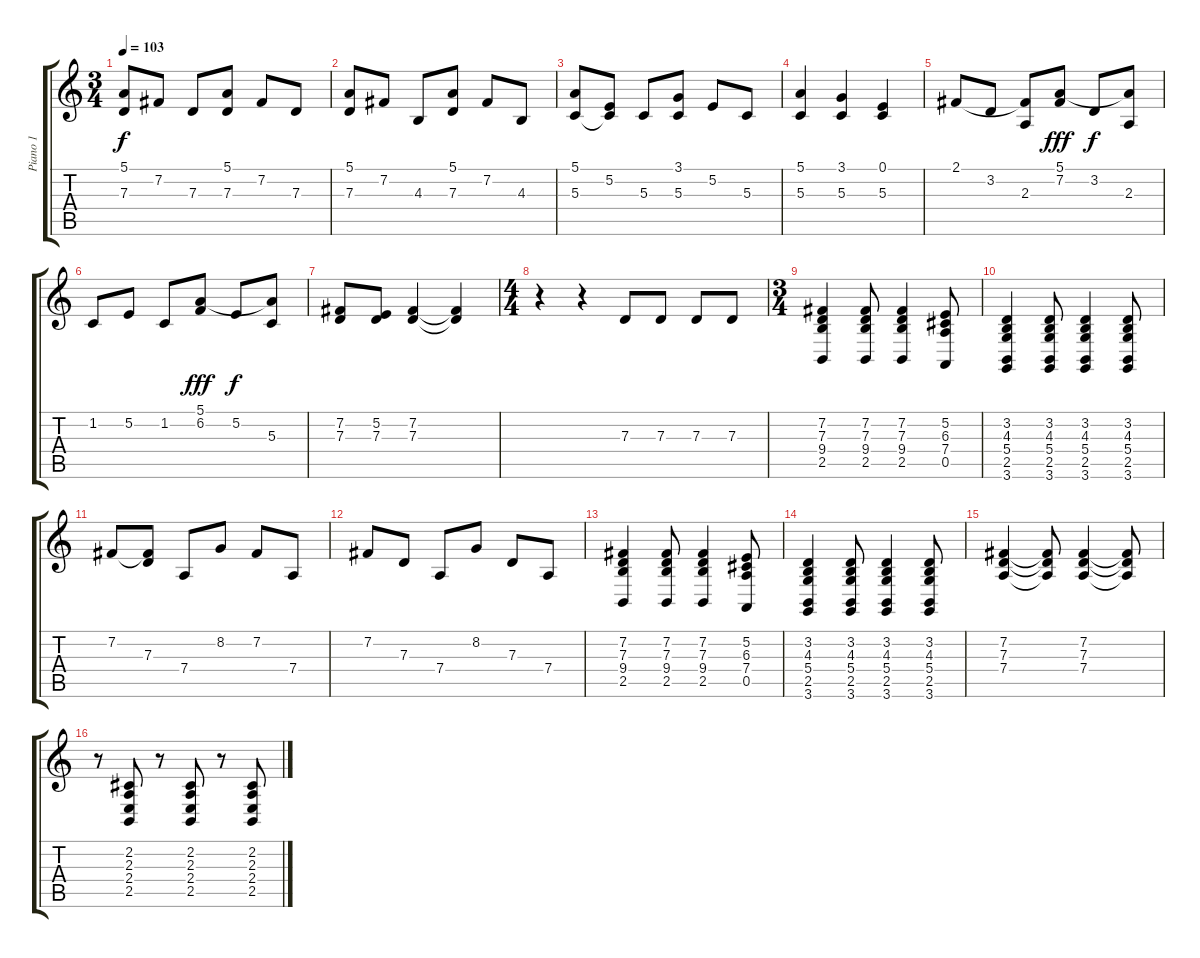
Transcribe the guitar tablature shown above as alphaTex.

\track ("Piano 1" "Piano 1") {instrument acousticgrandpiano}
\staff {score tabs}
\tuning (E4 B3 G3 D3 A2 E2) {hide}
\ts (3 4)
\tempo 103
\clef g2
\ks c
(5.1 7.3).8{dy f} 7.2.8 7.3.8 (5.1 7.3).8 7.2.8 7.3.8 |
(5.1 7.3).8 7.2.8 4.3.8 (5.1 7.3).8 7.2.8 4.3.8 |
(5.1 5.3).8 (5.2 5.3{t}).8 5.3.8 (3.1 5.3).8 5.2.8 5.3.8 |
(5.1 5.3).4 (3.1 5.3).4 (0.1 5.3).4 |
2.1.8 3.2.8 (2.1{t} 2.3).8 (5.1 7.2).8{dy fff} 3.2.8{dy f} (5.1{t} 2.3).8 |
1.2.8 5.2.8 1.2.8 (5.1 6.2).8{dy fff} 5.2.8{dy f} (5.1{t} 5.3).8 |
(7.2 7.3).8 (5.2 7.3).8 (7.2 7.3).4 (7.2{t} 7.3{t}).4 |
\ts (4 4)
r.4 r.4 7.3.8 7.3.8 7.3.8 7.3.8 |
\ts (3 4)
(7.2 7.3 9.4 2.5).4 (7.2 7.3 9.4 2.5).8 (7.2 7.3 9.4 2.5).4 (5.2 6.3 7.4 0.5).8 |
(3.2 4.3 5.4 2.5 3.6).4 (3.2 4.3 5.4 2.5 3.6).8 (3.2 4.3 5.4 2.5 3.6).4 (3.2 4.3 5.4 2.5 3.6).8 |
7.2.8 (7.2{t} 7.3).8 7.4.8 8.2.8 7.2.8 7.4.8 |
7.2.8 7.3.8 7.4.8 8.2.8 7.3.8 7.4.8 |
(7.2 7.3 9.4 2.5).4 (7.2 7.3 9.4 2.5).8 (7.2 7.3 9.4 2.5).4 (5.2 6.3 7.4 0.5).8 |
(3.2 4.3 5.4 2.5 3.6).4 (3.2 4.3 5.4 2.5 3.6).8 (3.2 4.3 5.4 2.5 3.6).4 (3.2 4.3 5.4 2.5 3.6).8 |
(7.2 7.3 7.4).4 (7.2{t} 7.3{t} 7.4{t}).8 (7.2 7.3 7.4).4 (7.2{t} 7.3{t} 7.4{t}).8 |
r.8 (2.2 2.3 2.4 2.5).8 r.8 (2.2 2.3 2.4 2.5).8 r.8 (2.2 2.3 2.4 2.5).8
